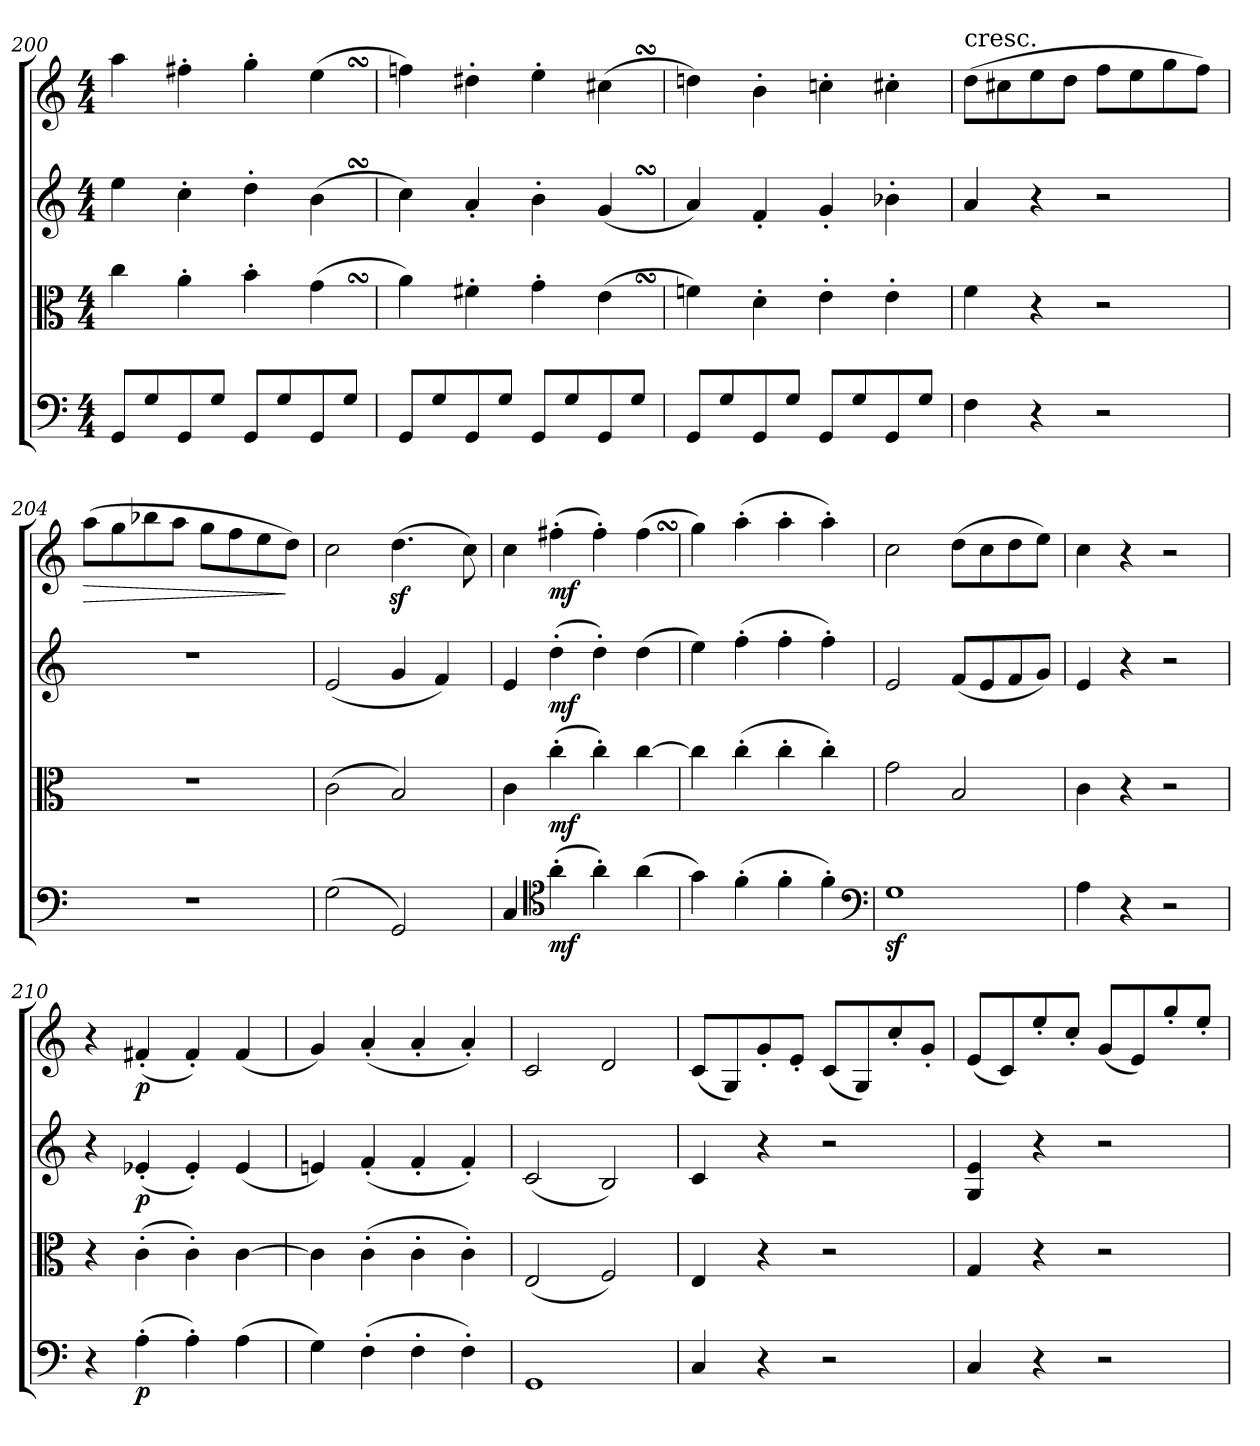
**kern	**dynam	**kern	**dynam	**kern	**dynam	**kern	**dynam
*part4	*part4	*part3	*part3	*part2	*part2	*part1	*part1
*staff4	*staff4	*staff3	*staff3	*staff2	*staff2	*staff1	*staff1
*clefF4	*	*clefC3	*	*clefG2	*	*clefG2	*
*k[]	*	*k[]	*	*k[]	*	*k[]	*
*C:	*	*C:	*	*C:	*	*C:	*
*M4/4	*	*M4/4	*	*M4/4	*	*M4/4	*
=200	=200	=200	=200	=200	=200	=200	=200
8GG/L	.	4cc\	.	4ee\	.	4aa\	.
8G/	.	.	.	.	.	.	.
8GG/	.	4a'\	.	4cc'\	.	4ff#X'\	.
8G/J	.	.	.	.	.	.	.
8GG/L	.	4b'\	.	4dd'\	.	4gg'\	.
8G/	.	.	.	.	.	.	.
8GG/	.	(4gSSS\	.	(4bSsS\	.	(4eeSSS\	.
8G/J	.	.	.	.	.	.	.
=201	=201	=201	=201	=201	=201	=201	=201
8GG/L	.	4a\)	.	4cc\)	.	4ffn\)	.
8G/	.	.	.	.	.	.	.
8GG/	.	4f#X'\	.	4a'/	.	4dd#X'\	.
8G/J	.	.	.	.	.	.	.
8GG/L	.	4g'\	.	4b'\	.	4ee'\	.
8G/	.	.	.	.	.	.	.
8GG/	.	(4eSSS\	.	(4gSSS/	.	(4cc#XSSS\	.
8G/J	.	.	.	.	.	.	.
=202	=202	=202	=202	=202	=202	=202	=202
8GG/L	.	4fn\)	.	4a/)	.	4ddn\)	.
8G/	.	.	.	.	.	.	.
8GG/	.	4d'\	.	4f'/	.	4b'\	.
8G/J	.	.	.	.	.	.	.
8GG/L	.	4e'\	.	4g'/	.	4ccn'\	.
8G/	.	.	.	.	.	.	.
8GG/	.	4e'\	.	4b-X'\	.	4cc#X'\	.
8G/J	.	.	.	.	.	.	.
=203	=203	=203	=203	=203	=203	=203	=203
!	!	!	!	!	!	!LO:TX:t=cresc.	!
4F\	.	4f\	.	4a/	.	(8dd\L	.
.	.	.	.	.	.	8cc#X\	.
4r	.	4r	.	4r	.	8ee\	.
.	.	.	.	.	.	8dd\J	.
2r	.	2r	.	2r	.	8ff\L	.
.	.	.	.	.	.	8ee\	.
.	.	.	.	.	.	8gg\	.
.	.	.	.	.	.	8ff\J)	.
=204	=204	=204	=204	=204	=204	=204	=204
!	!	!	!	!	!	!	!LO:HP:b
1r	.	1r	.	1r	.	(8aa\L	>
.	.	.	.	.	.	8gg\	.
.	.	.	.	.	.	8bb-X\	.
.	.	.	.	.	.	8aa\J	.
.	.	.	.	.	.	8gg\L	.
.	.	.	.	.	.	8ff\	.
.	.	.	.	.	.	8ee\	.
.	.	.	.	.	.	8dd\J)	]
=205	=205	=205	=205	=205	=205	=205	=205
(2G\	.	(2c\	.	(2e/	.	2cc\	.
2GG/)	.	2B/)	.	4g/	.	(4.ddz\	.
.	.	.	.	4f/)	.	.	.
.	.	.	.	.	.	8cc\)	.
=206	=206	=206	=206	=206	=206	=206	=206
4C/	.	4c\	.	4e/	.	4cc\	.
*clefC4	*	*	*	*	*	*	*
(4a'\	mf	(4cc'\	mf	(4dd'\	mf	(4ff#X'\	mf
4a'\)	.	4cc'\)	.	4dd'\)	.	4ff#'\)	.
(4a\	.	[4cc\	.	(4dd\	.	(4ff#SsS\	.
=207	=207	=207	=207	=207	=207	=207	=207
4g\)	.	4cc\]	.	4ee\)	.	4gg\)	.
(4f'\	.	(4cc'\	.	(4ff'\	.	(4aa'\	.
4f'\	.	4cc'\	.	4ff'\	.	4aa'\	.
4f'\)	.	4cc'\)	.	4ff'\)	.	4aa'\)	.
*clefF4	*	*	*	*	*	*	*
=208	=208	=208	=208	=208	=208	=208	=208
1Gz\	.	2g\	.	2e/	.	2cc\	.
.	.	2B/	.	(8f/L	.	(8dd\L	.
.	.	.	.	8e/	.	8cc\	.
.	.	.	.	8f/	.	8dd\	.
.	.	.	.	8g/J)	.	8ee\J)	.
=209	=209	=209	=209	=209	=209	=209	=209
4A\	.	4c\	.	4e/	.	4cc\	.
4r	.	4r	.	4r	.	4r	.
2r	.	2r	.	2r	.	2r	.
=210	=210	=210	=210	=210	=210	=210	=210
4r	.	4r	.	4r	.	4r	.
(4A'\	p	(4c'\	.	(4e-X'/	p	(4f#X'/	p
4A'\)	.	4c'\)	.	4e-'/)	.	4f#'/)	.
(4A\	.	[4c\	.	(4e-/	.	(4f#/	.
=211	=211	=211	=211	=211	=211	=211	=211
4G\)	.	4c\]	.	4en/)	.	4g/)	.
(4F'\	.	(4c'\	.	(4f'/	.	(4a'/	.
4F'\	.	4c'\	.	4f'/	.	4a'/	.
4F'\)	.	4c'\)	.	4f'/)	.	4a'/)	.
=212	=212	=212	=212	=212	=212	=212	=212
1GG/	.	(2E/	.	(2c/	.	2c/	.
.	.	2F/)	.	2B/)	.	2d/	.
=213	=213	=213	=213	=213	=213	=213	=213
4C/	.	4E/	.	4c/	.	(8c/L	.
.	.	.	.	.	.	8G/)	.
4r	.	4r	.	4r	.	8g'/	.
.	.	.	.	.	.	8e'/J	.
2r	.	2r	.	2r	.	(8c/L	.
.	.	.	.	.	.	8G/)	.
.	.	.	.	.	.	8cc'/	.
.	.	.	.	.	.	8g'/J	.
=214	=214	=214	=214	=214	=214	=214	=214
4C/	.	4G/	.	4G/ 4e/	.	(8e/L	.
.	.	.	.	.	.	8c/)	.
4r	.	4r	.	4r	.	8ee'/	.
.	.	.	.	.	.	8cc'/J	.
2r	.	2r	.	2r	.	(8g/L	.
.	.	.	.	.	.	8e/)	.
.	.	.	.	.	.	8gg'/	.
.	.	.	.	.	.	8ee'/J	.
=	=	=	=	=	=	=	=
*-	*-	*-	*-	*-	*-	*-	*-
